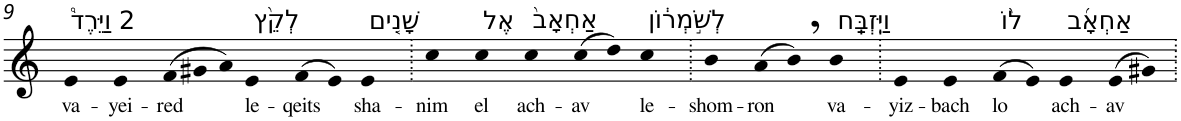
**kern	**text
*part1	*part1
*staff1	*staff1
*I"Piano	*
*I'Pno	*
!!LO:PB:g=z
*clefG2	*
*k[]	*
=9	=9
!LO:TX:a:t=2 וַיֵּרֶד֩	!
!	!LO:LY:b
4e	va-
!	!LO:LY:b
4e	-yei-
*Xtuplet	*
!	!LO:LY:b
(>12f	-red
12g#X	.
12a)	.
!LO:TX:a:t=לְקֵ֨ץ	!
!	!LO:LY:b
4e	le-
!	!LO:LY:b
(>8f	-qeits
8e)	.
!LO:TX:a:t=שָׁנִ֤ים	!
!	!LO:LY:b
4e	sha-
=10.	=10.
!	!LO:LY:b
4cc	-nim
!LO:TX:a:t=אֶל	!
!	!LO:LY:b
4cc	el
!LO:TX:a:t=אַחְאָב֙	!
!	!LO:LY:b
4cc	ach-
!	!LO:LY:b
(>8cc	-av
8dd)	.
!LO:TX:a:t=לְשֹׁ֣מְר֔וֹן	!
!	!LO:LY:b
4cc	le-
=11.	=11.
!	!LO:LY:b
4b	-shom-
!	!LO:LY:b
(>8a	-ron
8b,)	.
!LO:TX:a:t=וַיִּֽזְבַּֽח	!
!	!LO:LY:b
4b	va-
=12.	=12.
!	!LO:LY:b
4e	-yiz-
!	!LO:LY:b
4e	-bach
!LO:TX:a:t=ל֨וֹ	!
!	!LO:LY:b
(>8f	lo
8e)	.
!LO:TX:a:t=אַחְאָ֜ב	!
!	!LO:LY:b
4e	ach-
!	!LO:LY:b
(>8e	-av
8g#X)	.
=.	=.
*-	*-
